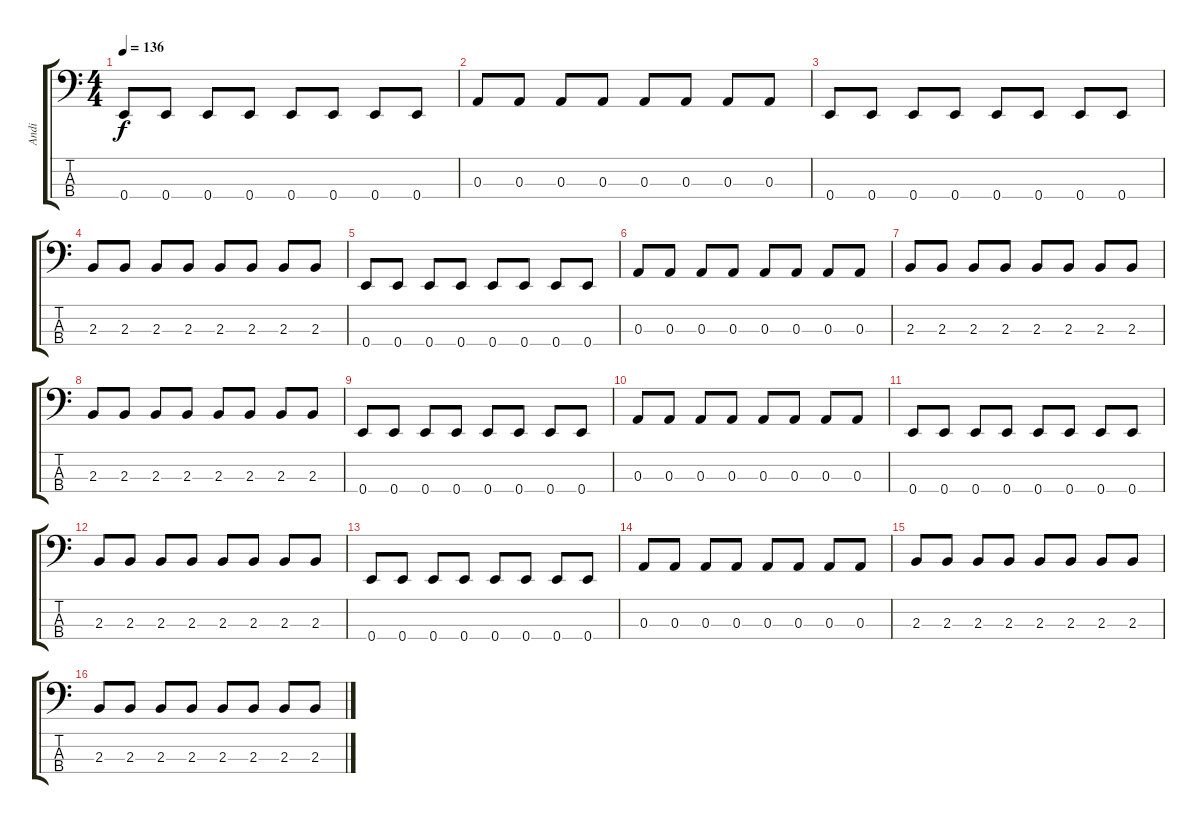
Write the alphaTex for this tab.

\track ("Andi" "Andi") {instrument electricbasspick}
\staff {score tabs}
\tuning (G2 D2 A1 E1) {hide}
\ts (4 4)
\tempo 136
\clef f4
\ks c
0.4.8{dy f} 0.4.8 0.4.8 0.4.8 0.4.8 0.4.8 0.4.8 0.4.8 |
0.3.8 0.3.8 0.3.8 0.3.8 0.3.8 0.3.8 0.3.8 0.3.8 |
0.4.8 0.4.8 0.4.8 0.4.8 0.4.8 0.4.8 0.4.8 0.4.8 |
2.3.8 2.3.8 2.3.8 2.3.8 2.3.8 2.3.8 2.3.8 2.3.8 |
0.4.8 0.4.8 0.4.8 0.4.8 0.4.8 0.4.8 0.4.8 0.4.8 |
0.3.8 0.3.8 0.3.8 0.3.8 0.3.8 0.3.8 0.3.8 0.3.8 |
2.3.8 2.3.8 2.3.8 2.3.8 2.3.8 2.3.8 2.3.8 2.3.8 |
2.3.8 2.3.8 2.3.8 2.3.8 2.3.8 2.3.8 2.3.8 2.3.8 |
0.4.8{volume 11} 0.4.8 0.4.8 0.4.8 0.4.8 0.4.8 0.4.8 0.4.8 |
0.3.8 0.3.8 0.3.8 0.3.8 0.3.8 0.3.8 0.3.8 0.3.8 |
0.4.8 0.4.8 0.4.8 0.4.8 0.4.8 0.4.8 0.4.8 0.4.8 |
2.3.8 2.3.8 2.3.8 2.3.8 2.3.8 2.3.8 2.3.8 2.3.8 |
0.4.8 0.4.8 0.4.8 0.4.8 0.4.8 0.4.8 0.4.8 0.4.8 |
0.3.8 0.3.8 0.3.8 0.3.8 0.3.8 0.3.8 0.3.8 0.3.8 |
2.3.8 2.3.8 2.3.8 2.3.8 2.3.8 2.3.8 2.3.8 2.3.8 |
2.3.8 2.3.8 2.3.8 2.3.8 2.3.8 2.3.8 2.3.8 2.3.8
